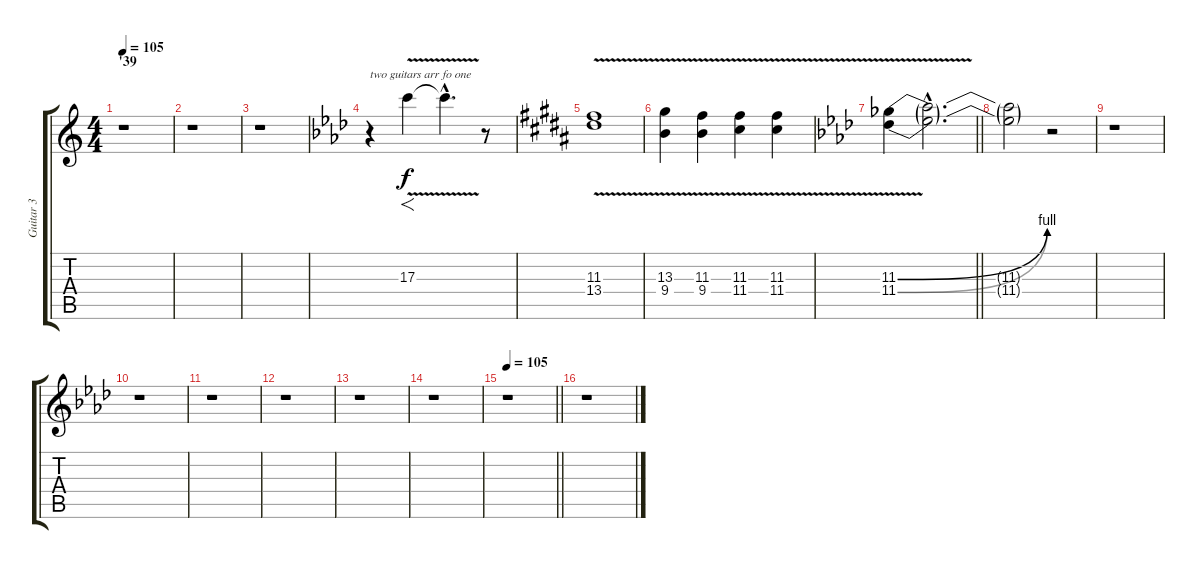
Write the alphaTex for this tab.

\track ("Guitar 3" "Guitar 3") {instrument electricguitarjazz}
\staff {score tabs}
\tuning (E4 B3 G3 D3 A2 E2) {hide}
\ts (4 4)
\section ("" "'39")
\tempo 105
\clef g2
\ks c
r.1{dy f} |
r.1 |
r.1 |
\ks ab
r.4{txt "two guitars arr fo one"} 17.3{v}.4{f volume 11 instrument harmonica} 17.3{hac t}.4{d} r.8 |
\ks b
(11.3{v} 13.4{v}).1 |
(13.3{v} 9.4{v}).4 (11.3{v} 9.4{v}).4 (11.3{v} 11.4{v}).4 (11.3{v} 11.4{v}).4 |
\barLineRight lightlight
\ks ab
(11.3{be (bend 0 0 60 4) v} 11.4{be (bend 0 0 60 4) v}).4 (11.3{hac t} 11.4{hac t}).2{d} |
(11.3{t} 11.4{t}).2 r.2 |
r.1 |
r.1 |
r.1 |
r.1 |
r.1 |
r.1 |
\tempo 105
\barLineRight lightlight
r.1 |
r.1
